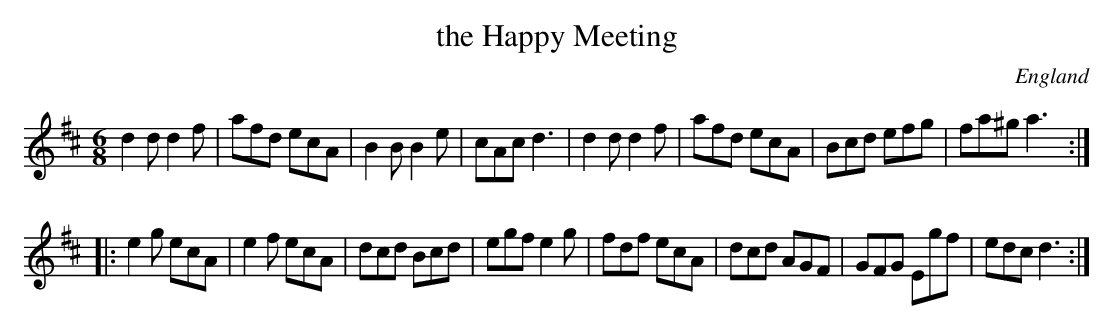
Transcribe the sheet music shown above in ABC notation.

X:1
T:the Happy Meeting
O:England
M:6/8
K:D
d2d d2f|afd ecA|B2B B2e|cAcd3|\
d2d d2f|afd ecA|Bcd efg|fa^g a3:|
|:e2g ecA|e2f ecA|dcd Bcd|egf e2g|\
fdf ecA|dcd AGF|GFG Egf|edc d3:|
